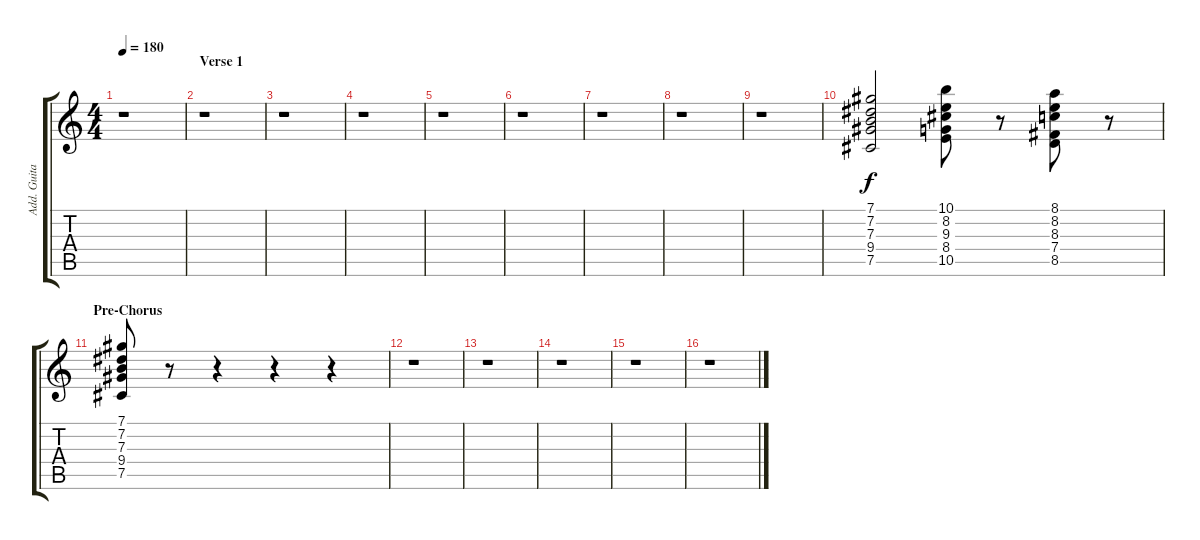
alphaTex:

\track ("Add. Guitar" "Add. Guita") {instrument electricguitarjazz}
\staff {score tabs}
\tuning (Db4 Ab3 E3 B2 Gb2 Db2) {hide}
\ts (4 4)
\tempo 180
\clef g2
\ks c
r.1{dy f} |
\section ("" "Verse 1")
r.1 |
r.1 |
r.1 |
r.1 |
r.1 |
r.1 |
r.1 |
r.1 |
(7.1 7.2 7.3 9.4 7.5).2 (10.1 8.2 9.3 8.4 10.5).8 r.8 (8.1 8.2 8.3 7.4 8.5).8 r.8 |
\section ("" "Pre-Chorus")
(7.1 7.2 7.3 9.4 7.5).8 r.8 r.4 r.4 r.4 |
r.1 |
r.1 |
r.1 |
r.1 |
r.1
